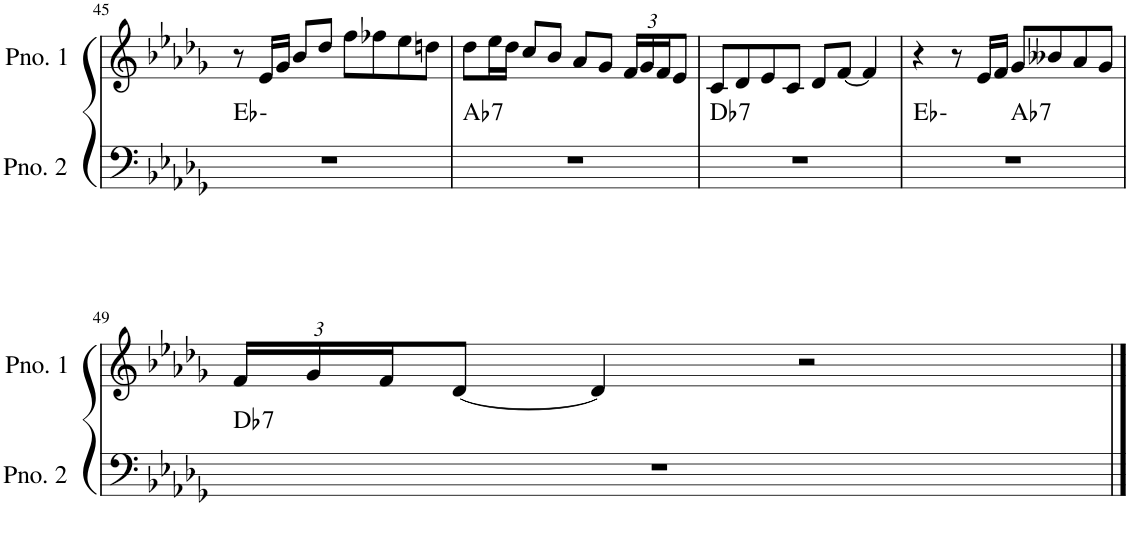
**kern	**harte	**kern
*part2	*part2	*part1
*staff2	*	*staff1
*I"ピアノ 2	*	*I"ピアノ 1
!!LO:PB:g=z
*clefF4	*	*clefG2
*k[b-e-a-d-g-]	*	*k[b-e-a-d-g-]
*M4/4	*	*M4/4
=45	=45	=45
1r	Eb:min	8r
.	.	16e-/LL
.	.	16g-/JJ
.	.	8b-/L
.	.	8dd-/J
.	.	8ff\L
.	.	8ff-X\
.	.	8ee-\
.	.	8ddn\J
=46	=46	=46
!	!LO:H:kt=7	!
1r	Ab:7	8dd-\L
.	.	16ee-\L
.	.	16dd-\JJ
.	.	8cc/L
.	.	8b-/J
.	.	8a-/L
.	.	8g-/J
*	*	*Xbrackettup
.	.	24f/LL
.	.	24g-/
.	.	24f/J
.	.	8e-/J
=47	=47	=47
!	!LO:H:kt=7	!
1r	Db:7	8c/L
.	.	8d-/
.	.	8e-/
.	.	8c/J
.	.	8d-/L
.	.	[8f/J
.	.	4f/]
=48	=48	=48
*^	*	*
1r	2ryy	Eb:min	4r
.	.	.	8r
.	.	.	16e-/LL
.	.	.	16f/JJ
!	!	!LO:H:kt=7	!
.	2ryy	Ab:7	8g-/L
.	.	.	8b--X/
.	.	.	8a-/
.	.	.	8g-/J
!!LO:LB:g=z
=49	=49	=49	=49
!	!	!LO:H:kt=7	!
*v	*v	*	*
1r	Db:7	24f/LL
.	.	24g-/
.	.	24f/J
.	.	[8d-/J
.	.	4d-/]
.	.	2r
==	==	==
*-	*-	*-
